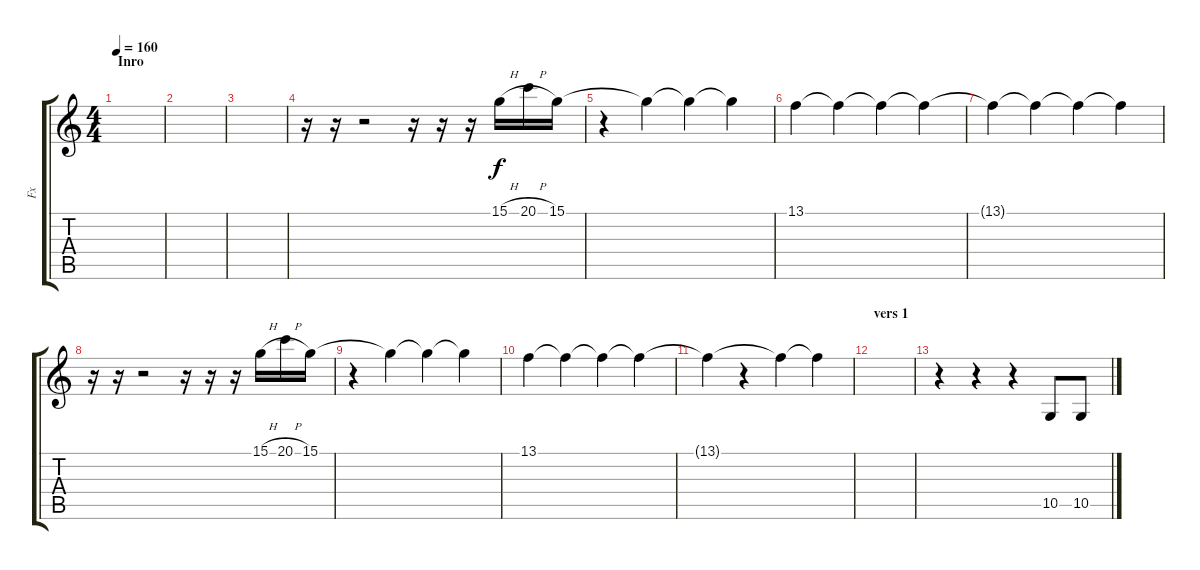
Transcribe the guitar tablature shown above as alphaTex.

\track ("Fx" "Fx") {instrument panflute}
\staff {score tabs}
\tuning (E4 B3 G3 D3 A2 E2) {hide}
\ts (4 4)
\section ("" "Inro")
\tempo 160
\clef g2
\ks c
|
|
|
r.16 r.16 r.2 r.16 r.16 r.16 15.1{h}.16{instrument panflute} 20.1{h}.16 15.1.16 |
r.4 15.1{t}.4 15.1{t}.4 15.1{t}.4 |
13.1.4 13.1{t}.4 13.1{t}.4 13.1{t}.4 |
13.1{t}.4 13.1{t}.4 13.1{t}.4 13.1{t}.4 |
r.16 r.16 r.2 r.16 r.16 r.16 15.1{h}.16 20.1{h}.16 15.1.16 |
r.4 15.1{t}.4 15.1{t}.4 15.1{t}.4 |
13.1.4 13.1{t}.4 13.1{t}.4 13.1{t}.4 |
13.1{t}.4 r.4 13.1{t}.4 13.1{t}.4 |
\section ("" "vers 1")
|
r.4{instrument gunshot} r.4 r.4{instrument gunshot} 10.5.8 10.5.8
